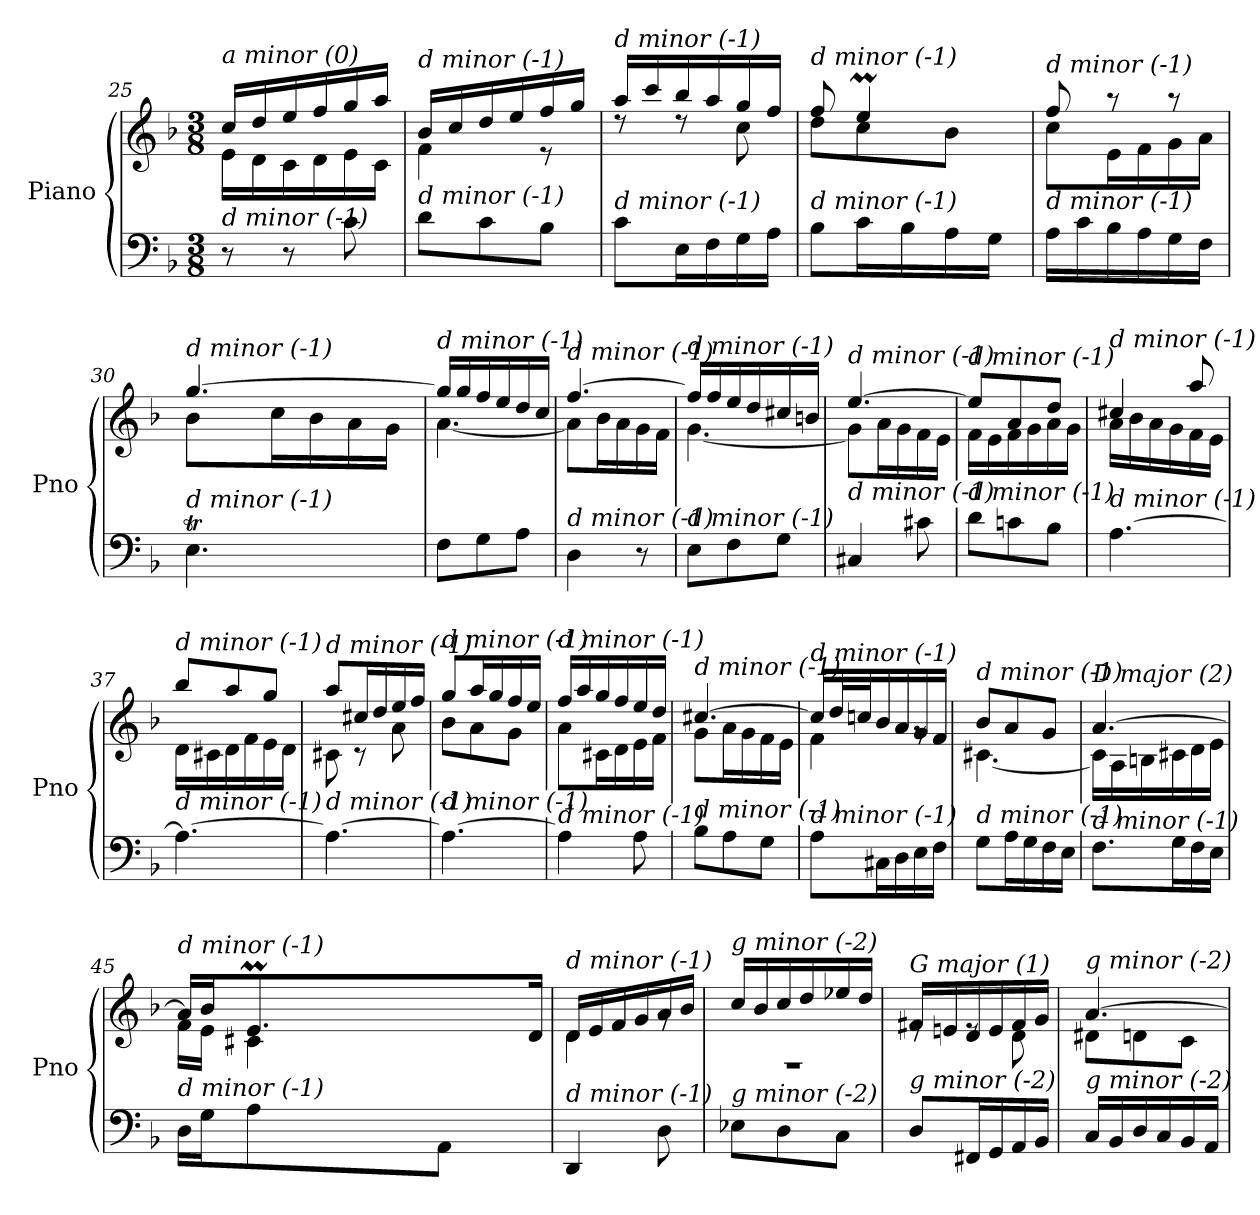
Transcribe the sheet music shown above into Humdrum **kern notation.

**kern	**kern
*part1	*part1
*staff2	*staff1
*I"Piano	*
*I'Pno	*
*clefF4	*clefG2
*k[b-]	*k[b-]
*M3/8	*M3/8
=25	=25
*	*^
!	!LO:TX:i:t=a minor (0)	!
!LO:TX:i:t=d minor (-1)	!	!
8r	16cc/LL	16e\LL
.	16dd/	16d\
8r	16ee/	16c\
.	16ff/	16d\
8c\	16gg/	16e\
.	16aa/JJ	16c\JJ
=26	=26	=26
!	!LO:TX:i:t=d minor (-1)	!
!LO:TX:i:t=d minor (-1)	!	!
8d\L	16b-/LL	4f\
.	16cc/	.
8c\	16dd/	.
.	16ee/	.
8B-\J	16ff/	8r
.	16gg/JJ	.
=27	=27	=27
!	!LO:TX:i:t=d minor (-1)	!
!LO:TX:i:t=d minor (-1)	!	!
8c\L	16aa/LL	8rdd
.	16ccc/	.
16E\L	16bb-/	8rdd
16F\	16aa/	.
16G\	16gg/	8cc\
16A\JJ	16ff/JJ	.
=28	=28	=28
*^	*	*^
!	!	!LO:TX:i:t=d minor (-1)	!	!
!LO:TX:i:t=d minor (-1)	!	!	!	!
8ryy	8B-\L	8ff/	8dd\L	8ryy
4ryy	16c\L	4eem/	8cc\	32ffyy
.	.	.	.	32eeyy
.	16B-\	.	.	32ffyy
.	.	.	.	32eeyy
.	16A\	.	8b-\J	32ffyy
.	.	.	.	32eeyy
.	16G\JJ	.	.	32ddyy
.	.	.	.	32eeyy
*v	*v	*	*	*
!!LO:LB:g=z
=29	=29	=29	=29
!	!LO:TX:i:t=d minor (-1)	!	!
!LO:TX:i:t=d minor (-1)	!	!	!
*	*	*v	*v
16A\LL	8ff/	8cc\L
16c\	.	.
16B-\	8r	16e\L
16A\	.	16f\
16G\	8r	16g\
16F\JJ	.	16a\JJ
=30	=30	=30
*^	*	*
!	!	!LO:TX:i:t=d minor (-1)	!
!LO:TX:i:t=d minor (-1)	!	!	!
4.Et\	32Fyy	[4.gg/	8b-\L
.	32Eyy	.	.
.	32Fyy	.	.
.	32Eyy	.	.
.	32Fyy	.	16cc\L
.	32Eyy	.	.
.	32Fyy	.	16b-\
.	32Eyy	.	.
.	32Fyy	.	16a\
.	32Eyy	.	.
.	32Dyy	.	16g\JJ
.	32Eyy	.	.
!!LO:LB:g=z	!!
=31	=31	=31	=31
!	!	!LO:TX:i:t=d minor (-1)	!
!LO:TX:i:t=d minor (-1)	!	!	!
*v	*v	*	*
8F\L	16gg/LL]	[4.a\
.	16gg/	.
8G\	16ff/	.
.	16ee/	.
8A\J	16dd/	.
.	16cc/JJ	.
=32	=32	=32
!	!LO:TX:i:t=d minor (-1)	!
!LO:TX:i:t=d minor (-1)	!	!
4D\	[4.ff/	8a\L]
.	.	16b-\L
.	.	16a\
8r	.	16g\
.	.	16f\JJ
=33	=33	=33
!	!LO:TX:i:t=d minor (-1)	!
!LO:TX:i:t=d minor (-1)	!	!
8E\L	16ff/LL]	[4.g\
.	16ff/	.
8F\	16ee/	.
.	16dd/	.
8G\J	16cc#X/	.
.	16bn/JJ	.
=34	=34	=34
!	!LO:TX:i:t=d minor (-1)	!
!LO:TX:i:t=d minor (-1)	!	!
4C#X/	[4.ee/	8g\L]
.	.	16a\L
.	.	16g\
8c#X\	.	16f\
.	.	16e\JJ
=35	=35	=35
!	!LO:TX:i:t=d minor (-1)	!
!LO:TX:i:t=d minor (-1)	!	!
8d\L	8ee/L]	16f\LL
.	.	16e\
8cn\	8a/	16f\
.	.	16g\
8B-\J	8dd/J	16a\
.	.	16g\JJ
=36	=36	=36
!	!LO:TX:i:t=d minor (-1)	!
!LO:TX:i:t=d minor (-1)	!	!
[4.A\	4cc#X/	16a\LL
.	.	16b-\
.	.	16a\
.	.	16g\
.	8aa/	16f\
.	.	16e\JJ
=37	=37	=37
!	!LO:TX:i:t=d minor (-1)	!
!LO:TX:i:t=d minor (-1)	!	!
4.A\_	8bb-/L	16d\LL
.	.	16c#X\
.	8aa/	16d\
.	.	16f\
.	8gg/J	16e\
.	.	16d\JJ
!!LO:LB:g=z	!!
=38	=38	=38
!	!LO:TX:i:t=d minor (-1)	!
!LO:TX:i:t=d minor (-1)	!	!
4.A\_	8aa/L	8c#X\
.	16cc#X/L	8r
.	16dd/	.
.	16ee/	8a\
.	16ff/JJ	.
=39	=39	=39
!	!LO:TX:i:t=d minor (-1)	!
!LO:TX:i:t=d minor (-1)	!	!
4.A\_	8gg/L	8b-\L
.	16aa/L	8a\
.	16gg/	.
.	16ff/	8g\J
.	16ee/JJ	.
=40	=40	=40
!	!LO:TX:i:t=d minor (-1)	!
!LO:TX:i:t=d minor (-1)	!	!
4A\]	16ff/LL	8a\L
.	16aa/	.
.	16gg/	16c#X\L
.	16ff/	16d\
8A\	16ee/	16e\
.	16dd/JJ	16f\JJ
=41	=41	=41
!	!LO:TX:i:t=d minor (-1)	!
!LO:TX:i:t=d minor (-1)	!	!
8B-\L	[4.cc#X/	8g\L
8A\	.	16a\L
.	.	16g\
8G\J	.	16f\
.	.	16e\JJ
=42	=42	=42
!	!LO:TX:i:t=d minor (-1)	!
!LO:TX:i:t=d minor (-1)	!	!
8A\L	16cc#/LL]	4f\
.	32dd/L	.
.	32ccni/J	.
16C#X\L	16b-/	.
16D\	16a/	.
16E\	16g/	8rg
16F\JJ	16f/JJ	.
=43	=43	=43
!	!LO:TX:i:t=d minor (-1)	!
!LO:TX:i:t=d minor (-1)	!	!
8G\L	8b-/L	[4.c#X\
16A\L	8a/	.
16G\	.	.
16F\	8g/J	.
16E\JJ	.	.
!!LO:LB:g=z	!!
=44	=44	=44
!	!LO:TX:i:t=D major (2)	!
!LO:TX:i:t=d minor (-1)	!	!
8.F\L	[4.a/	16c#\LL]
.	.	16A\
.	.	16Bn\
16G\L	.	16c#X\
16F\	.	16d\
16E\JJ	.	16e\JJ
!!LO:PB:g=z
=45	=45	=45
*^	*	*^
!	!	!LO:TX:i:t=d minor (-1)	!	!
!LO:TX:i:t=d minor (-1)	!	!	!	!
8ryy	16D\LL	16a/LL]	16f\LL	8ryy
.	16G\J	16b-/J	16e\JJ	.
8.ryy	8A\	8.em/	4c#X\	64fyy
.	.	.	.	64eyy
.	.	.	.	64fyy
.	.	.	.	64eyy
.	.	.	.	64fyy
.	.	.	.	64eyy
.	.	.	.	64fyy
.	.	.	.	64eyy
.	8AA\J	.	.	64fyy
.	.	.	.	64eyy
.	.	.	.	64fyy
.	.	.	.	64eyy
16ryy	.	16d/Jk	.	16ryy
*v	*v	*	*	*
=46	=46	=46	=46
!	!LO:TX:i:t=d minor (-1)	!	!
!LO:TX:i:t=d minor (-1)	!	!	!
*	*	*v	*v
4DD/	16d/LL	4d\
.	16e/	.
.	16f/	.
.	16g/	.
8D\	16a/	8rg
.	16b-/JJ	.
=47	=47	=47
!	!LO:TX:i:t=g minor (-2)	!
!LO:TX:i:t=g minor (-2)	!	!
8E-Xi\L	4.rF	16cc/LL
.	.	16b-/
8D\	.	16cc/
.	.	16dd/
8C\J	.	16ee-Xi/
.	.	16dd/JJ
=48	=48	=48
!	!LO:TX:i:t=G major (1)	!
!LO:TX:i:t=g minor (-2)	!	!
8D/L	16f#X/LL	8re
.	16en/	.
16FF#X/L	16d/	8re
16GG/	16e/	.
16AA/	16f#/	8d\
16BB-/JJ	16g/JJ	.
=49	=49	=49
!	!LO:TX:i:t=g minor (-2)	!
!LO:TX:i:t=g minor (-2)	!	!
16C/LL	[4.a/	8d#Xj\L
16BB-/	.	.
16D/	.	8d\
16C/	.	.
16BB-/	.	8c\J
16AA/JJ	.	.
*	*v	*v
=	=
*-	*-
